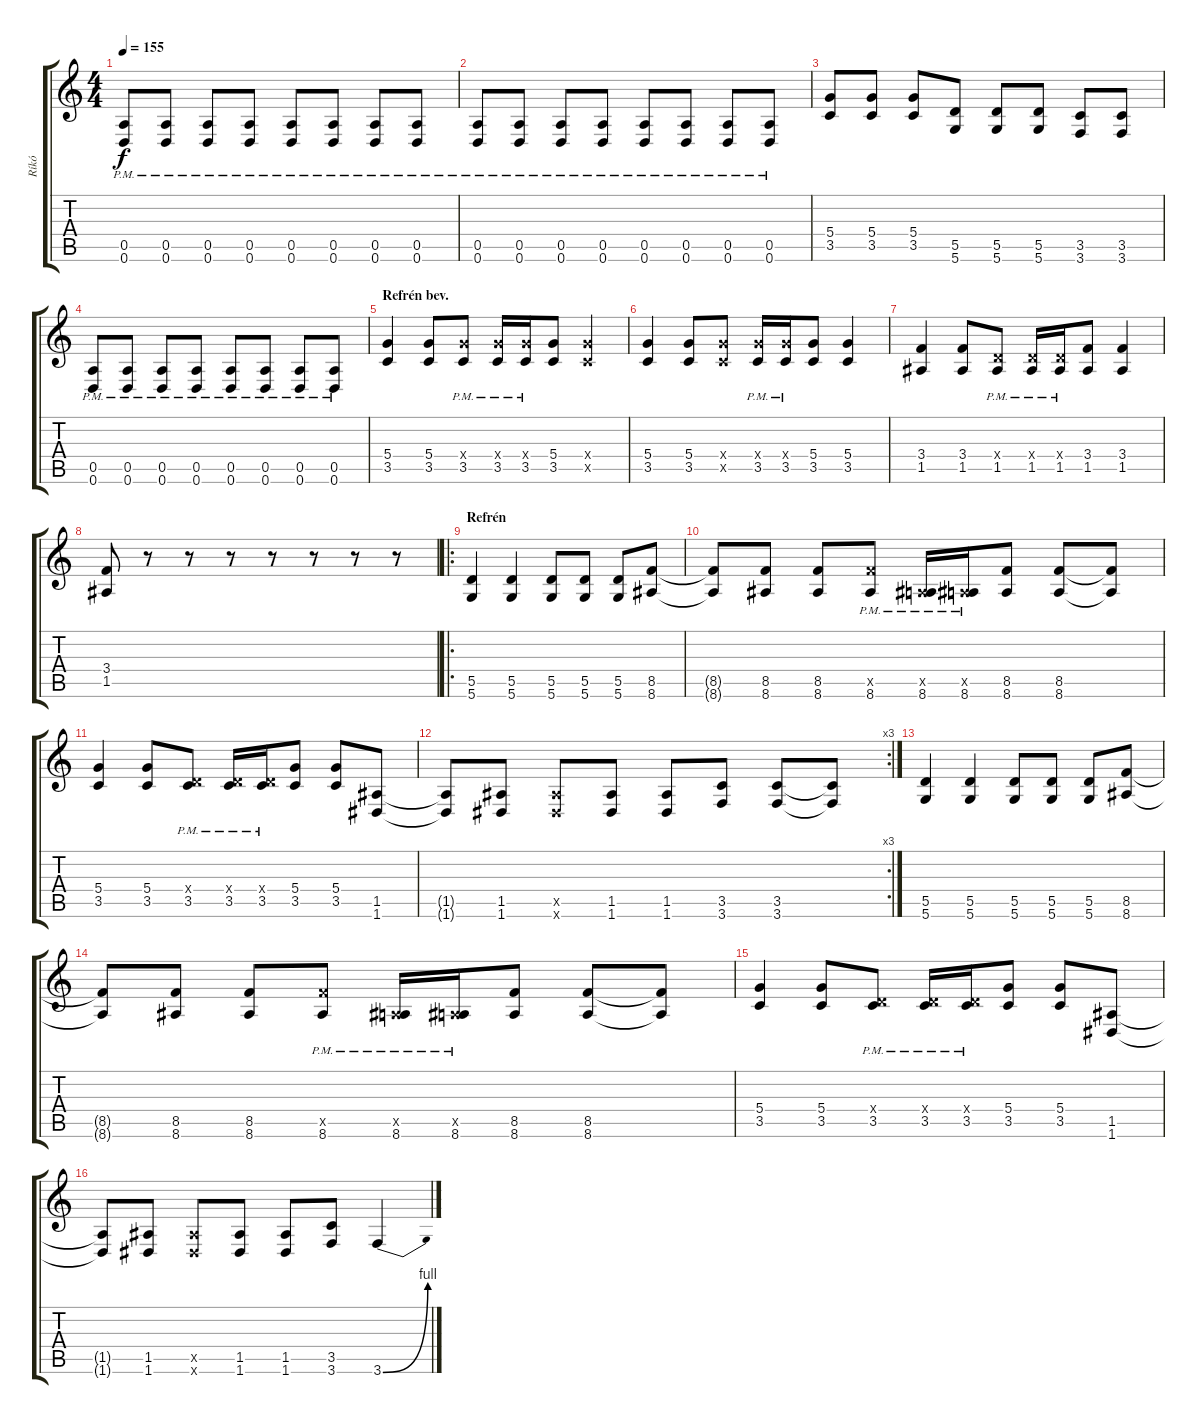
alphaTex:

\track ("Ríkó" "Ríkó") {instrument distortionguitar}
\staff {score tabs}
\tuning (E4 B3 G3 D3 A2 D2) {hide}
\ts (4 4)
\tempo 155
\clef g2
\ks c
(0.5{pm} 0.6{pm}).8{dy f} (0.5{pm} 0.6{pm}).8 (0.5{pm} 0.6{pm}).8 (0.5{pm} 0.6{pm}).8 (0.5{pm} 0.6{pm}).8 (0.5{pm} 0.6{pm}).8 (0.5{pm} 0.6{pm}).8 (0.5{pm} 0.6{pm}).8 |
(0.5{pm} 0.6{pm}).8 (0.5{pm} 0.6{pm}).8 (0.5{pm} 0.6{pm}).8 (0.5{pm} 0.6{pm}).8 (0.5{pm} 0.6{pm}).8 (0.5{pm} 0.6{pm}).8 (0.5{pm} 0.6{pm}).8 (0.5{pm} 0.6{pm}).8 |
(5.4 3.5).8 (5.4 3.5).8 (5.4 3.5).8 (5.5 5.6).8 (5.5 5.6).8 (5.5 5.6).8 (3.5 3.6).8 (3.5 3.6).8 |
(0.5{pm} 0.6{pm}).8 (0.5{pm} 0.6{pm}).8 (0.5{pm} 0.6{pm}).8 (0.5{pm} 0.6{pm}).8 (0.5{pm} 0.6{pm}).8 (0.5{pm} 0.6{pm}).8 (0.5{pm} 0.6{pm}).8 (0.5{pm} 0.6{pm}).8 |
\section ("" "Refrén bev.")
(5.4 3.5).4 (5.4 3.5).8 (5.4{x} 3.5{pm}).8 (5.4{x} 3.5{pm}).16 (5.4{x} 3.5{pm}).16 (5.4 3.5).8 (5.4{x} 3.5{x}).4 |
(5.4 3.5).4 (5.4 3.5).8 (5.4{x} 3.5{x}).8 (5.4{x} 3.5{pm}).16 (5.4{x} 3.5{pm}).16 (5.4 3.5).8 (5.4 3.5).4 |
(3.4 1.5).4 (3.4 1.5).8 (0.4{x} 1.5{pm}).8 (0.4{x} 1.5{pm}).16 (0.4{x} 1.5{pm}).16 (3.4 1.5).8 (3.4 1.5).4 |
(3.4 1.5).8 r.8 r.8 r.8 r.8 r.8 r.8 r.8 |
\ro
\section ("" "Refrén")
(5.5 5.6).4 (5.5 5.6).4 (5.5 5.6).8 (5.5 5.6).8 (5.5 5.6).8 (8.5 8.6).8 |
(8.5{t} 8.6{t}).8 (8.5 8.6).8 (8.5 8.6).8 (8.5{x} 8.6{pm}).8 (0.5{x} 8.6{pm}).16 (0.5{x} 8.6{pm}).16 (8.5 8.6).8 (8.5 8.6).8 (8.5{t} 8.6{t}).8 |
(5.4 3.5).4 (5.4 3.5).8 (0.4{x} 3.5{pm}).8 (0.4{x} 3.5{pm}).16 (0.4{x} 3.5{pm}).16 (5.4 3.5).8 (5.4 3.5).8 (1.5 1.6).8 |
\rc 3
(1.5{t} 1.6{t}).8 (1.5 1.6).8 (1.5{x} 1.6{x}).8 (1.5 1.6).8 (1.5 1.6).8 (3.5 3.6).8 (3.5 3.6).8 (3.5{t} 3.6{t}).8 |
(5.5 5.6).4 (5.5 5.6).4 (5.5 5.6).8 (5.5 5.6).8 (5.5 5.6).8 (8.5 8.6).8 |
(8.5{t} 8.6{t}).8 (8.5 8.6).8 (8.5 8.6).8 (8.5{x} 8.6{pm}).8 (0.5{x} 8.6{pm}).16 (0.5{x} 8.6{pm}).16 (8.5 8.6).8 (8.5 8.6).8 (8.5{t} 8.6{t}).8 |
(5.4 3.5).4 (5.4 3.5).8 (0.4{x} 3.5{pm}).8 (0.4{x} 3.5{pm}).16 (0.4{x} 3.5{pm}).16 (5.4 3.5).8 (5.4 3.5).8 (1.5 1.6).8 |
(1.5{t} 1.6{t}).8 (1.5 1.6).8 (1.5{x} 1.6{x}).8 (1.5 1.6).8 (1.5 1.6).8 (3.5 3.6).8 3.6{be (bend 0 0 60 4)}.4
